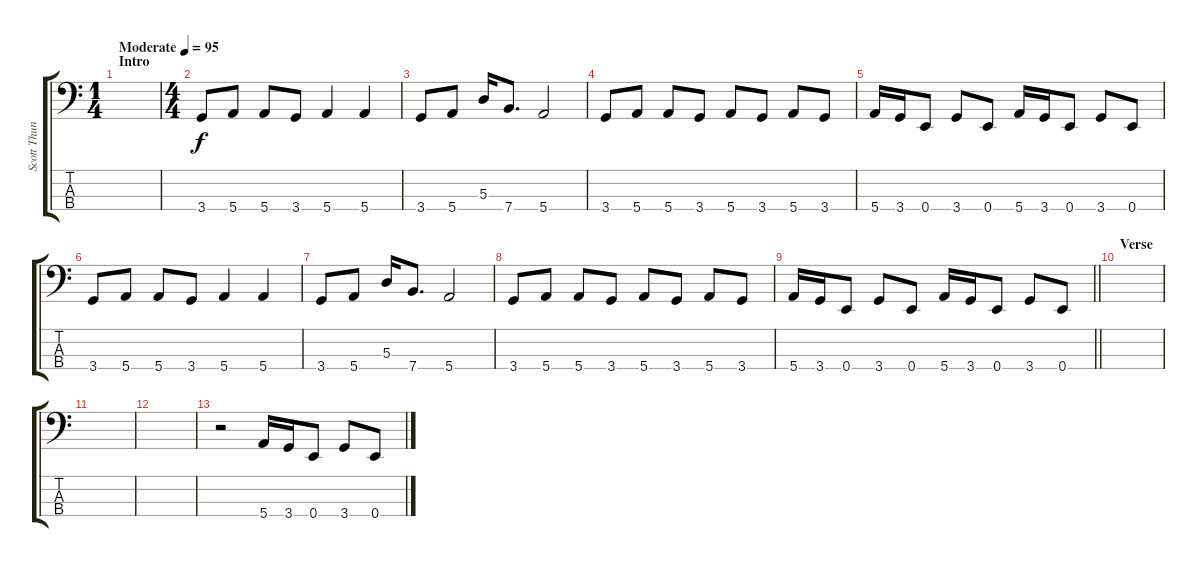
\track ("Scott Thunes" "Scott Thun") {instrument electricbassfinger}
\staff {score tabs}
\tuning (G2 D2 A1 E1) {hide}
\ts (1 4)
\section ("" "Intro")
\tempo (95 "Moderate")
\clef f4
\ks c
|
\ts (4 4)
3.4.8 5.4.8 5.4.8 3.4.8 5.4.4 5.4.4 |
3.4.8 5.4.8 5.3.16 7.4.8{d} 5.4.2 |
3.4.8 5.4.8 5.4.8 3.4.8 5.4.8 3.4.8 5.4.8 3.4.8 |
5.4.16 3.4.16 0.4.8 3.4.8 0.4.8 5.4.16 3.4.16 0.4.8 3.4.8 0.4.8 |
3.4.8 5.4.8 5.4.8 3.4.8 5.4.4 5.4.4 |
3.4.8 5.4.8 5.3.16 7.4.8{d} 5.4.2 |
3.4.8 5.4.8 5.4.8 3.4.8 5.4.8 3.4.8 5.4.8 3.4.8 |
\barLineRight lightlight
5.4.16 3.4.16 0.4.8 3.4.8 0.4.8 5.4.16 3.4.16 0.4.8 3.4.8 0.4.8 |
\section ("" "Verse")
|
|
|
r.2 5.4.16 3.4.16 0.4.8 3.4.8 0.4.8
